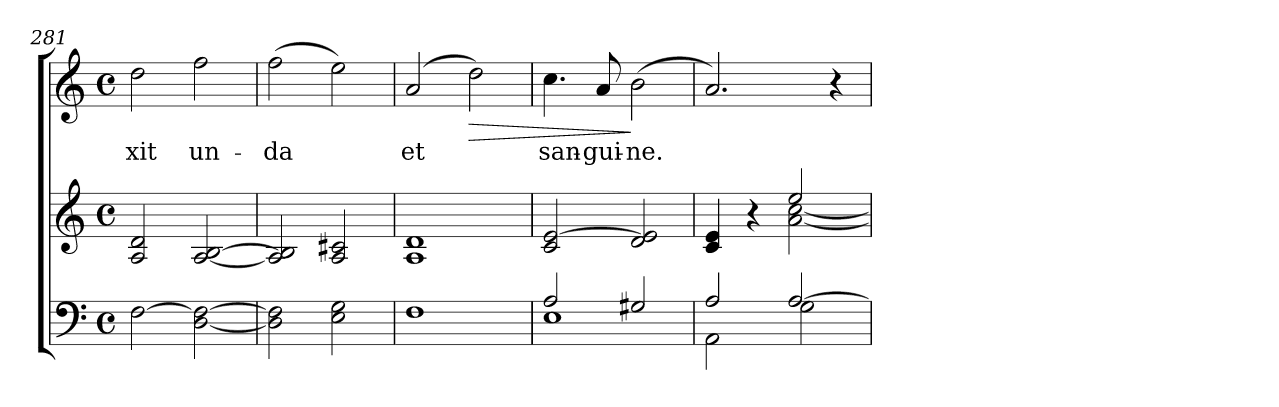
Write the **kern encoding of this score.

**kern	**kern	**kern	**text	**dynam
*part2	*part2	*part1	*part1	*part1
*staff3	*staff2	*staff1	*staff1	*staff1
*clefF4	*clefG2	*clefG2	*	*
*	*	*ITrd7c12	*	*
*k[]	*k[]	*k[]	*	*
*C:	*C:	*C:	*	*
*M4/4	*M4/4	*M4/4	*	*
*met(c)	*met(c)	*met(c)	*	*
=281	=281	=281	=281	=281
!	!	!	!LO:LY:b	!
[2F\	2A/ 2d/	2d\	-xit	.
!	!	!	!LO:LY:b	!
[2D\ 2F\_	[2A/ [2B/	2f\	un-	.
=282	=282	=282	=282	=282
!	!	!	!LO:LY:b	!
2D\] 2F\]	2A/] 2B/]	(>2f\	-da	.
2E\ 2G\	2A/ 2c#X/	2e\)	.	.
=283	=283	=283	=283	=283
!	!	!	!LO:LY:b	!
1F	1A 1d	(2A/	et	.
!	!	!	!	!LO:HP:b
.	.	2d\)	.	>
!!LO:PB:g=z
=284	=284	=284	=284	=284
*^	*	*	*	*
!	!	!	!	!LO:LY:b	!
2A/	1E	2c/ [>2e/	4.c\	san-	.
!	!	!	!	!LO:LY:b	!
.	.	.	8A/	-gui-	.
!	!	!	!	!LO:LY:b	!
2G#X/	.	2d/ 2e/]	(>2B\	-ne.	]
=285	=285	=285	=285	=285	=285
*	*	*^	*	*	*
2A/	2AA\	4c/ 4e/	2ryy	2.A/)	.	.
.	.	4r	.	.	.	.
[>2A/	2G\	2ee/	[<2a\ [<2cc\	.	.	.
.	.	.	.	4r	.	.
*v	*v	*	*	*	*	*
*	*v	*v	*	*	*
=	=	=	=	=
*-	*-	*-	*-	*-
